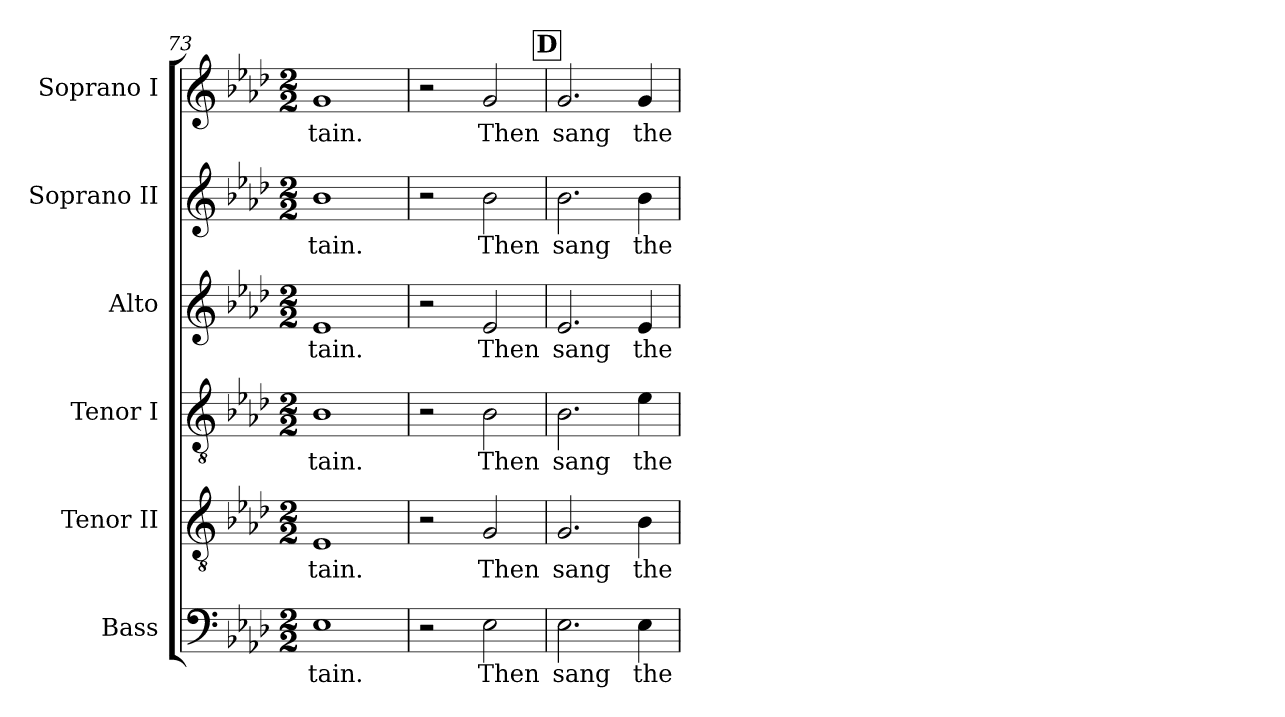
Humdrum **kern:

**kern	**text	**kern	**text	**kern	**text	**kern	**text	**kern	**text	**kern	**text
*part6	*part6	*part5	*part5	*part4	*part4	*part3	*part3	*part2	*part2	*part1	*part1
*staff6	*staff6	*staff5	*staff5	*staff4	*staff4	*staff3	*staff3	*staff2	*staff2	*staff1	*staff1
*I"Bass	*	*I"Tenor II	*	*I"Tenor I	*	*I"Alto	*	*I"Soprano II	*	*I"Soprano I	*
*I'B.	*	*I'T. II	*	*I'T. I	*	*I'A.	*	*I'S. II	*	*I'S. I	*
*clefF4	*	*clefGv2	*	*clefGv2	*	*clefG2	*	*clefG2	*	*clefG2	*
*	*	*ITrd7c12	*	*ITrd7c12	*	*	*	*	*	*	*
*k[b-e-a-d-]	*	*k[b-e-a-d-]	*	*k[b-e-a-d-]	*	*k[b-e-a-d-]	*	*k[b-e-a-d-]	*	*k[b-e-a-d-]	*
*A-:	*	*A-:	*	*A-:	*	*A-:	*	*A-:	*	*A-:	*
*M2/2	*	*M2/2	*	*M2/2	*	*M2/2	*	*M2/2	*	*M2/2	*
=73	=73	=73	=73	=73	=73	=73	=73	=73	=73	=73	=73
!	!LO:LY:b:color=#000000	!	!	!	!	!	!	!	!	!	!
!	!	!	!LO:LY:b:color=#000000	!	!	!	!	!	!	!	!
!	!	!	!	!	!LO:LY:b:color=#000000	!	!	!	!	!	!
!	!	!	!	!	!	!	!LO:LY:b:color=#000000	!	!	!	!
!	!	!	!	!	!	!	!	!	!LO:LY:b:color=#000000	!	!
!	!	!	!	!	!	!	!	!	!	!	!LO:LY:b:color=#000000
1E-i	-tain.	1EE-i	-tain.	1BB-i	-tain.	1e-i	-tain.	1b-i	-tain.	1gi	-tain.
=74	=74	=74	=74	=74	=74	=74	=74	=74	=74	=74	=74
*	*	*	*	*	*	*^	*	*	*	*	*
2r	.	2r	.	2r	.	2r	2ryy	.	2r	.	2r	.
!	!LO:LY:b:color=#000000	!	!	!	!	!	!	!	!	!	!	!
!	!	!	!LO:LY:b:color=#000000	!	!	!	!	!	!	!	!	!
!	!	!	!	!	!LO:LY:b:color=#000000	!	!	!	!	!	!	!
!	!	!	!	!	!	!	!	!LO:LY:b:color=#000000	!	!	!	!
!	!	!	!	!	!	!	!	!	!	!LO:LY:b:color=#000000	!	!
!	!	!	!	!	!	!	!	!	!	!	!	!LO:LY:b:color=#000000
2E-i\	Then	2GGi/	Then	2BB-i\	Then	2e-i/	2ryy	Then	2b-i\	Then	2gi/	Then
*	*	*	*	*	*	*v	*v	*	*	*	*	*
!!LO:REH:place=s1:B:color=#000000:enc=box:fs=15.998:t=D
=75	=75	=75	=75	=75	=75	=75	=75	=75	=75	=75	=75
*	*	*	*	*	*	*^	*	*	*	*	*
!	!LO:LY:b:color=#000000	!	!	!	!	!	!	!	!	!	!	!
*	*	*	*	*	*	*v	*v	*	*	*	*	*
*	*	*	*	*	*	*^	*	*	*	*	*
!	!	!	!LO:LY:b:color=#000000	!	!	!	!	!	!	!	!	!
*	*	*	*	*	*	*v	*v	*	*	*	*	*
*	*	*	*	*	*	*^	*	*	*	*	*
!	!	!	!	!	!LO:LY:b:color=#000000	!	!	!	!	!	!	!
*	*	*	*	*	*	*v	*v	*	*	*	*	*
*	*	*	*	*	*	*^	*	*	*	*	*
!	!	!	!	!	!	!	!	!LO:LY:b:color=#000000	!	!	!	!
*	*	*	*	*	*	*v	*v	*	*	*	*	*
*	*	*	*	*	*	*^	*	*	*	*	*
!	!	!	!	!	!	!	!	!	!	!LO:LY:b:color=#000000	!	!
*	*	*	*	*	*	*v	*v	*	*	*	*	*
*	*	*	*	*	*	*^	*	*	*	*	*
!	!	!	!	!	!	!	!	!	!	!	!	!LO:LY:b:color=#000000
*	*	*	*	*	*	*v	*v	*	*	*	*	*
2.E-i\	sang	2.GGi/	sang	2.BB-i\	sang	2.e-i/	sang	2.b-i\	sang	2.gi/	sang
!	!LO:LY:b:color=#000000	!	!	!	!	!	!	!	!	!	!
!	!	!	!LO:LY:b:color=#000000	!	!	!	!	!	!	!	!
!	!	!	!	!	!LO:LY:b:color=#000000	!	!	!	!	!	!
!	!	!	!	!	!	!	!LO:LY:b:color=#000000	!	!	!	!
!	!	!	!	!	!	!	!	!	!LO:LY:b:color=#000000	!	!
!	!	!	!	!	!	!	!	!	!	!	!LO:LY:b:color=#000000
4E-i\	the	4BB-i\	the	4E-i\	the	4e-i/	the	4b-i\	the	4gi/	the
=	=	=	=	=	=	=	=	=	=	=	=
*-	*-	*-	*-	*-	*-	*-	*-	*-	*-	*-	*-
